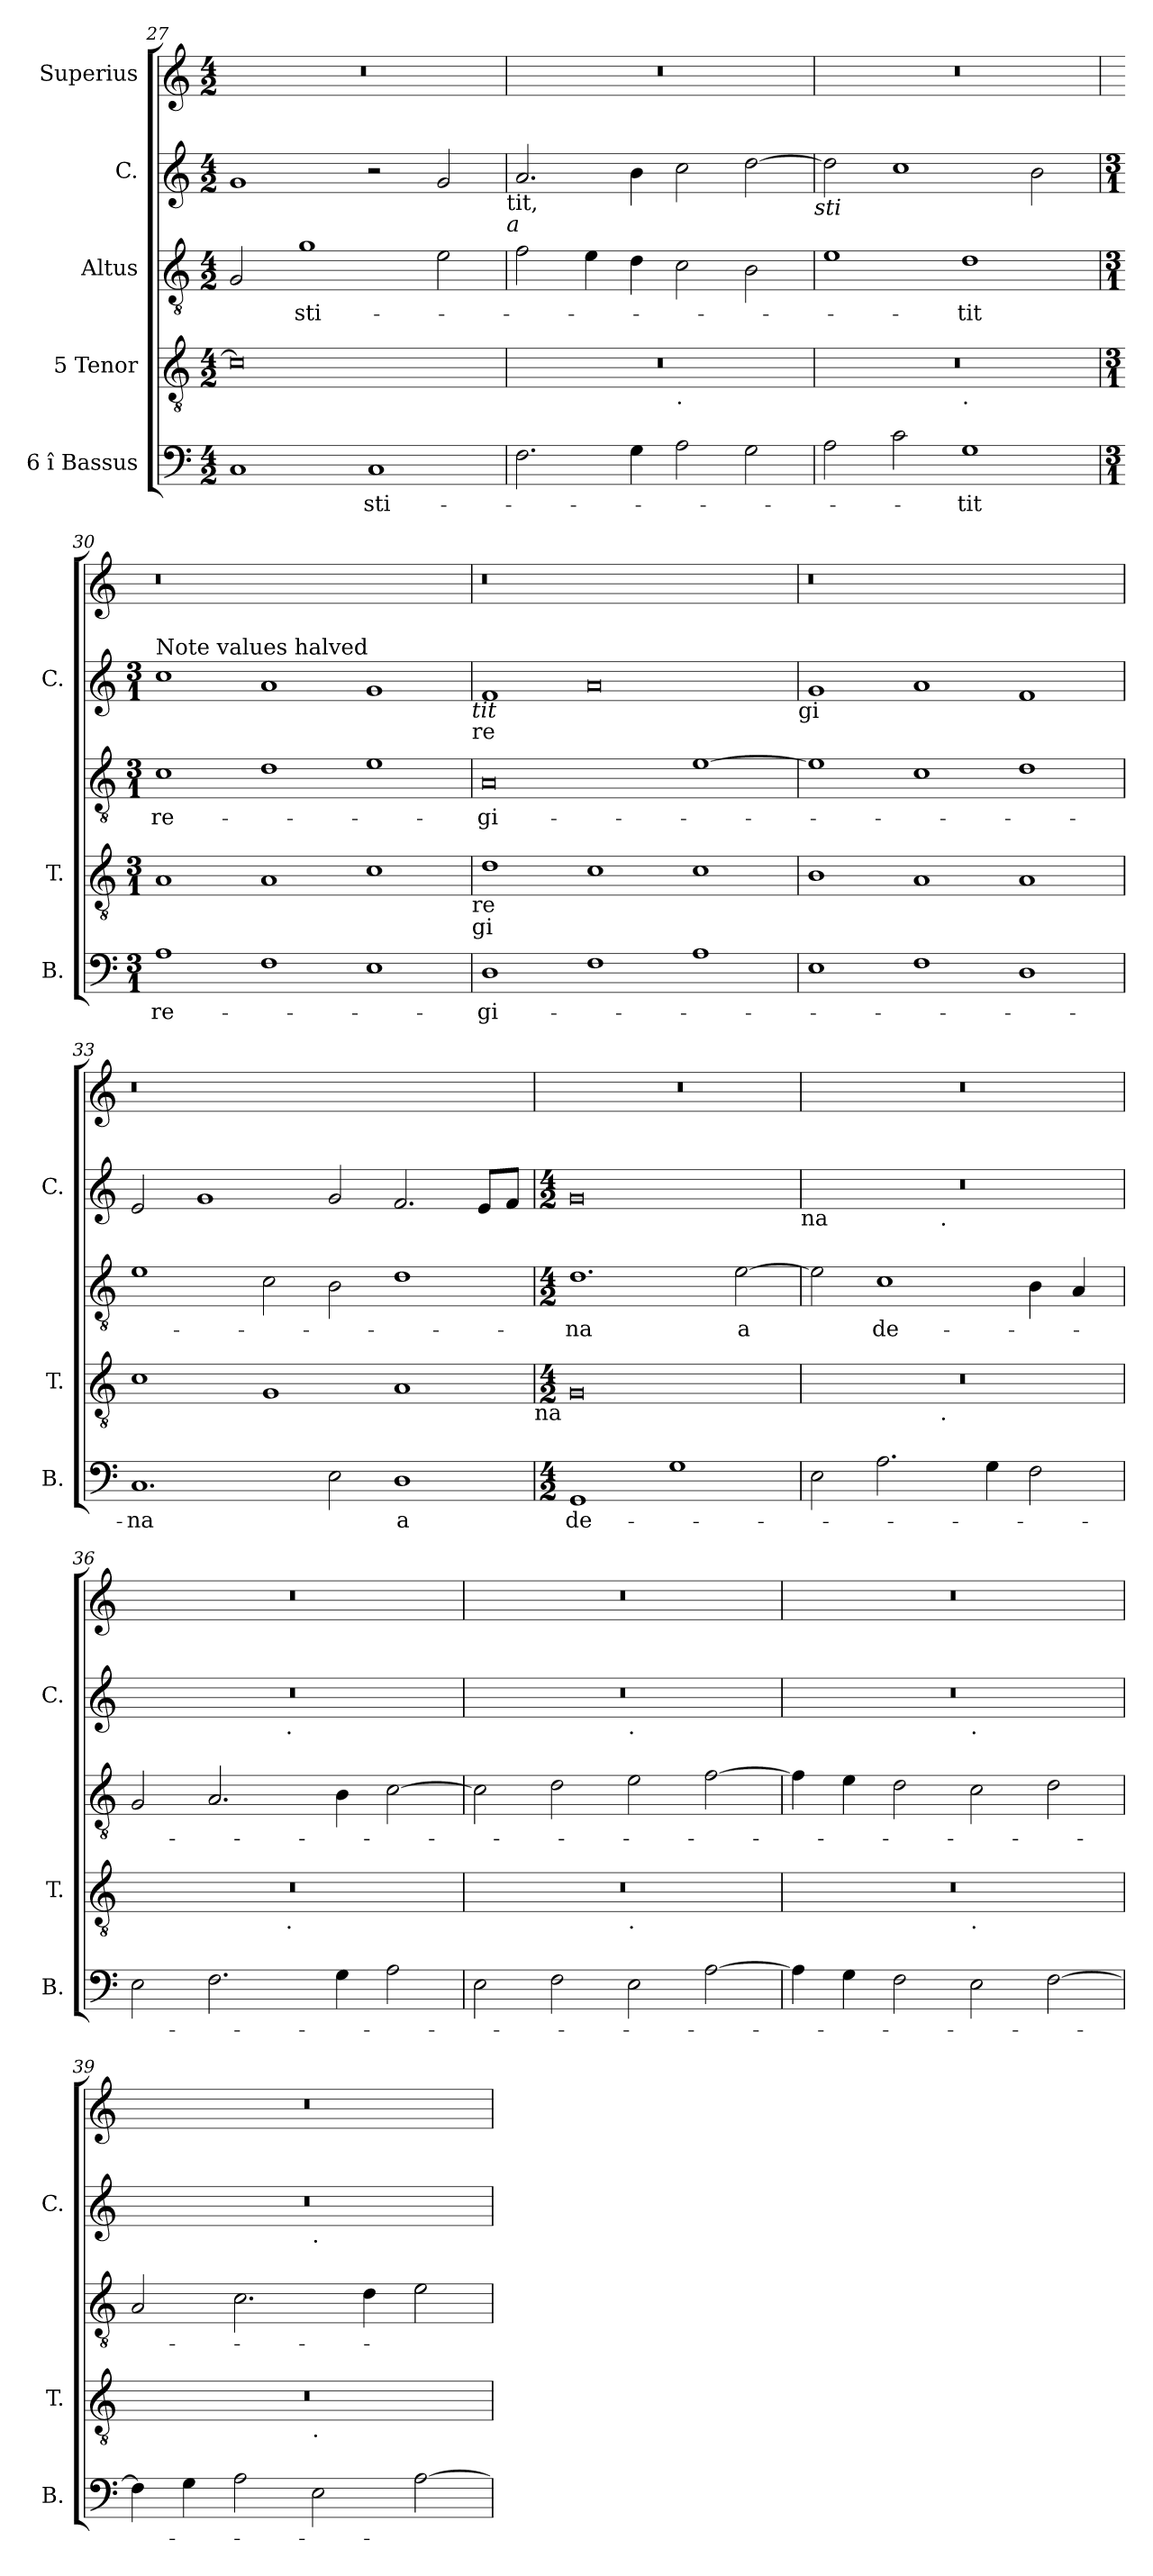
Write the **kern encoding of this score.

**kern	**text	**kern	**kern	**text	**kern	**kern
*part5	*part5	*part4	*part3	*part3	*part2	*part1
*staff5	*staff5	*staff4	*staff3	*staff3	*staff2	*staff1
*I"6 î Bassus	*	*I"5 Tenor	*I"Altus	*	*I"C.	*I"Superius
*I'B.	*	*I'T.	*	*	*I'C.	*
*clefF4	*	*clefGv2	*clefGv2	*	*clefG2	*clefG2
*k[]	*	*k[]	*k[]	*	*k[]	*k[]
*C:	*	*C:	*C:	*	*C:	*C:
*M4/2	*	*M4/2	*M4/2	*	*M4/2	*M4/2
=27	=27	=27	=27	=27	=27	=27
1C	.	0c]	2G/	.	1g	0r
!	!	!	!	!LO:LY:b	!	!
.	.	.	1g	-sti-	.	.
!	!LO:LY:b	!	!	!	!	!
1C	-sti-	.	.	.	2r	.
.	.	.	2e\	.	2g/	.
!	!	!	!	!	!LO:TX:b:t=tit,	!
!	!	!	!	!	!LO:TX:b:i:t=a	!
=28	=28	=28	=28	=28	=28	=28
*	*	*^	*	*	*	*
2.F\	.	0r	1ryy	2f\	.	2.a/	0r
.	.	.	.	4e\	.	.	.
4G\	.	.	.	4d\	.	4b\	.
!	!	!	!LO:TX:b:t=.	!	!	!	!
2A\	.	.	1ryy	2c\	.	2cc\	.
2G\	.	.	.	2B\	.	[>2dd\	.
!	!	!	!	!	!	!LO:TX:b:i:t=sti	!
=29	=29	=29	=29	=29	=29	=29	=29
2A\	.	0r	1ryy	1e	.	2dd\]	0r
2c\	.	.	.	.	.	1cc	.
!	!	!	!LO:TX:b:t=.	!	!	!	!
!	!LO:LY:b	!	!	!	!LO:LY:b	!	!
1G	-tit	.	1ryy	1d	-tit	.	.
.	.	.	.	.	.	2b\	.
*	*	*v	*v	*	*	*	*
=30	=30	=30	=30	=30	=30	=30
*M3/1	*	*M3/1	*M3/1	*	*M3/1	*
*	*	*^	*	*	*	*
!	!	!	!	!	!	!LO:TX:a:t=Note values halved	!
!	!LO:LY:b	!	!	!	!LO:LY:b	!	!
*	*	*v	*v	*	*	*	*
1A	re-	1A	1c	re-	1cc	0r
1F	.	1A	1d	.	1a	.
1E	.	1c	1e	.	1g	1ryy
!	!	!	!	!	!LO:TX:b:i:t=tit	!
!	!	!	!	!	!LO:TX:b:t=re	!
!	!	!LO:TX:b:t=re	!	!	!	!
!	!	!LO:TX:b:t=gi	!	!	!	!
!!LO:LB:g=z
=31	=31	=31	=31	=31	=31	=31
!	!LO:LY:b	!	!	!LO:LY:b	!	!
1D	-gi-	1d	0A	-gi-	1f	0r
1F	.	1c	.	.	0a	.
1A	.	1c	[>1e	.	.	1ryy
!	!	!	!	!	!LO:TX:b:t=gi	!
=32	=32	=32	=32	=32	=32	=32
1E	.	1B	1e]	.	1g	0r
1F	.	1A	1c	.	1a	.
1D	.	1A	1d	.	1f	1ryy
=33	=33	=33	=33	=33	=33	=33
!	!LO:LY:b	!	!	!	!	!
1.C	-na	1c	1e	.	2e/	0r
.	.	.	.	.	1g	.
.	.	1G	2c\	.	.	.
2E\	.	.	2B\	.	2g/	.
!	!LO:LY:b:rj	!	!	!	!	!
1D	a	1A	1d	.	2.f/	1ryy
.	.	.	.	.	8e/L	.
.	.	.	.	.	8f/J	.
!	!	!LO:TX:b:t=na	!	!	!	!
=34	=34	=34	=34	=34	=34	=34
*M4/2	*	*M4/2	*M4/2	*	*M4/2	*
!	!LO:LY:b	!	!	!LO:LY:b	!	!
1GG	de-	0G	1.d	-na	0g	0r
1G	.	.	.	.	.	.
!	!	!	!	!LO:LY:b	!	!
.	.	.	[>2e\	a	.	.
!	!	!	!	!	!LO:TX:b:t=na	!
=35	=35	=35	=35	=35	=35	=35
*	*	*^	*	*	*^	*
2E\	.	0r	2ryy	2e\]	.	0r	2ryy	0r
!	!	!	!	!	!LO:LY:b	!	!	!
2.A\	.	.	4...ryy	1c	de-	.	4...ryy	.
!	!	!	!	!	!	!	!LO:TX:b:t=.	!
!	!	!	!LO:TX:b:t=.	!	!	!	!	!
.	.	.	1ryy	.	.	.	1ryy	.
4G\	.	.	.	.	.	.	.	.
2F\	.	.	.	4B\	.	.	.	.
.	.	.	.	4A/	.	.	.	.
.	.	.	32ryy	.	.	.	32ryy	.
!!LO:LB:g=z
=36	=36	=36	=36	=36	=36	=36	=36	=36
2E\	.	0r	1ryy	2G/	.	0r	1ryy	0r
2.F\	.	.	.	2.A/	.	.	.	.
!	!	!	!	!	!	!	!LO:TX:b:t=.	!
!	!	!	!LO:TX:b:t=.	!	!	!	!	!
.	.	.	1ryy	.	.	.	1ryy	.
4G\	.	.	.	4B\	.	.	.	.
2A\	.	.	.	[>2c\	.	.	.	.
=37	=37	=37	=37	=37	=37	=37	=37	=37
2E\	.	0r	1ryy	2c\]	.	0r	1ryy	0r
2F\	.	.	.	2d\	.	.	.	.
!	!	!	!	!	!	!	!LO:TX:b:t=.	!
!	!	!	!LO:TX:b:t=.	!	!	!	!	!
2E\	.	.	1ryy	2e\	.	.	1ryy	.
[>2A\	.	.	.	[>2f\	.	.	.	.
=38	=38	=38	=38	=38	=38	=38	=38	=38
4A\]	.	0r	1ryy	4f\]	.	0r	1ryy	0r
4G\	.	.	.	4e\	.	.	.	.
2F\	.	.	.	2d\	.	.	.	.
!	!	!	!	!	!	!	!LO:TX:b:t=.	!
!	!	!	!LO:TX:b:t=.	!	!	!	!	!
2E\	.	.	1ryy	2c\	.	.	1ryy	.
[>2F\	.	.	.	2d\	.	.	.	.
=39	=39	=39	=39	=39	=39	=39	=39	=39
4F\]	.	0r	1ryy	2A/	.	0r	1ryy	0r
4G\	.	.	.	.	.	.	.	.
2A\	.	.	.	2.c\	.	.	.	.
!	!	!	!	!	!	!	!LO:TX:b:t=.	!
!	!	!	!LO:TX:b:t=.	!	!	!	!	!
2E\	.	.	1ryy	.	.	.	1ryy	.
.	.	.	.	4d\	.	.	.	.
[>2A\	.	.	.	2e\	.	.	.	.
*	*	*v	*v	*	*	*v	*v	*
=	=	=	=	=	=	=
*-	*-	*-	*-	*-	*-	*-
